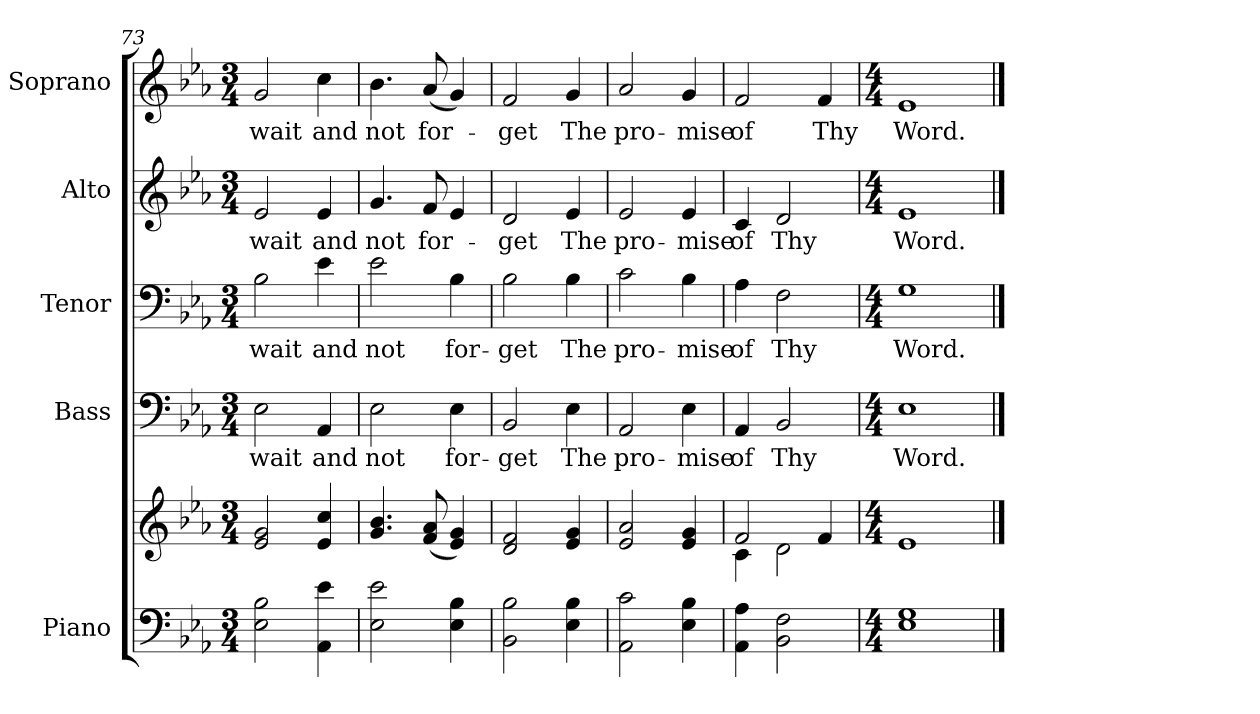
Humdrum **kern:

**kern	**kern	**kern	**text	**kern	**text	**kern	**text	**kern	**text
*part5	*part5	*part4	*part4	*part3	*part3	*part2	*part2	*part1	*part1
*staff6	*staff5	*staff4	*staff4	*staff3	*staff3	*staff2	*staff2	*staff1	*staff1
*I"Piano	*	*I"Bass	*	*I"Tenor	*	*I"Alto	*	*I"Soprano	*
*I'Pno.	*	*I'B.	*	*I'T.	*	*I'A.	*	*I'S.	*
!!LO:PB:g=z
*clefF4	*clefG2	*clefF4	*	*clefF4	*	*clefG2	*	*clefG2	*
*k[b-e-a-]	*k[b-e-a-]	*k[b-e-a-]	*	*k[b-e-a-]	*	*k[b-e-a-]	*	*k[b-e-a-]	*
*E-:	*E-:	*E-:	*	*E-:	*	*E-:	*	*E-:	*
*M3/4	*M3/4	*M3/4	*	*M3/4	*	*M3/4	*	*M3/4	*
=73	=73	=73	=73	=73	=73	=73	=73	=73	=73
!	!	!	!LO:LY:b:color=#000000	!	!	!	!	!	!
!	!	!	!	!	!LO:LY:b:color=#000000	!	!	!	!
!	!	!	!	!	!	!	!LO:LY:b:color=#000000	!	!
!	!	!	!	!	!	!	!	!	!LO:LY:b:color=#000000
2E-i\ 2B-i	2e-i/ 2gi	2E-i\	-wait	2B-i\	-wait	2e-i/	-wait	2gi/	-wait
!	!	!	!LO:LY:b:color=#000000	!	!	!	!	!	!
!	!	!	!	!	!LO:LY:b:color=#000000	!	!	!	!
!	!	!	!	!	!	!	!LO:LY:b:color=#000000	!	!
!	!	!	!	!	!	!	!	!	!LO:LY:b:color=#000000
4AA-i\ 4e-i	4e-i/ 4cci	4AA-i/	and	4e-i\	and	4e-i/	and	4cci\	and
=74	=74	=74	=74	=74	=74	=74	=74	=74	=74
!	!	!	!LO:LY:b:color=#000000	!	!	!	!	!	!
!	!	!	!	!	!LO:LY:b:color=#000000	!	!	!	!
!	!	!	!	!	!	!	!LO:LY:b:color=#000000	!	!
!	!	!	!	!	!	!	!	!	!LO:LY:b:color=#000000
2E-i\ 2e-i	4.gi/ 4.b-i	2E-i\	not	2e-i\	not	4.gi/	not	4.b-i\	not
!	!	!	!	!	!	!	!LO:LY:b:color=#000000	!	!
!	!	!	!	!	!	!	!	!	!LO:LY:b:color=#000000
.	(8fi/ 8a-i	.	.	.	.	8fi/	for-	(8a-i/	for-
!	!	!	!LO:LY:b:color=#000000	!	!	!	!	!	!
!	!	!	!	!	!LO:LY:b:color=#000000	!	!	!	!
4E-i\ 4B-i	4e-i/ 4gi)	4E-i\	for-	4B-i\	for-	4e-i/	.	4gi/)	.
=75	=75	=75	=75	=75	=75	=75	=75	=75	=75
!	!	!	!LO:LY:b:color=#000000	!	!	!	!	!	!
!	!	!	!	!	!LO:LY:b:color=#000000	!	!	!	!
!	!	!	!	!	!	!	!LO:LY:b:color=#000000	!	!
!	!	!	!	!	!	!	!	!	!LO:LY:b:color=#000000
2BB-i\ 2B-i	2di/ 2fi	2BB-i/	-get	2B-i\	-get	2di/	-get	2fi/	-get
!	!	!	!LO:LY:b:color=#000000	!	!	!	!	!	!
!	!	!	!	!	!LO:LY:b:color=#000000	!	!	!	!
!	!	!	!	!	!	!	!LO:LY:b:color=#000000	!	!
!	!	!	!	!	!	!	!	!	!LO:LY:b:color=#000000
4E-i\ 4B-i	4e-i/ 4gi	4E-i\	The	4B-i\	The	4e-i/	The	4gi/	The
!!LO:PB:g=z
=76	=76	=76	=76	=76	=76	=76	=76	=76	=76
!	!	!	!LO:LY:b:color=#000000	!	!	!	!	!	!
!	!	!	!	!	!LO:LY:b:color=#000000	!	!	!	!
!	!	!	!	!	!	!	!LO:LY:b:color=#000000	!	!
!	!	!	!	!	!	!	!	!	!LO:LY:b:color=#000000
2AA-i\ 2ci	2e-i/ 2a-i	2AA-i/	pro-	2ci\	pro-	2e-i/	pro-	2a-i/	pro-
!	!	!	!LO:LY:b:color=#000000	!	!	!	!	!	!
!	!	!	!	!	!LO:LY:b:color=#000000	!	!	!	!
!	!	!	!	!	!	!	!LO:LY:b:color=#000000	!	!
!	!	!	!	!	!	!	!	!	!LO:LY:b:color=#000000
4E-i\ 4B-i	4e-i/ 4gi	4E-i\	-mise	4B-i\	-mise	4e-i/	-mise	4gi/	-mise
=77	=77	=77	=77	=77	=77	=77	=77	=77	=77
*	*^	*	*	*	*	*	*	*	*
!	!	!	!	!LO:LY:b:color=#000000	!	!	!	!	!	!
!	!	!	!	!	!	!LO:LY:b:color=#000000	!	!	!	!
!	!	!	!	!	!	!	!	!LO:LY:b:color=#000000	!	!
!	!	!	!	!	!	!	!	!	!	!LO:LY:b:color=#000000
4AA-i\ 4A-i	2fi/	4ci\	4AA-i/	of	4A-i\	of	4ci/	of	2fi/	of
!	!	!	!	!LO:LY:b:color=#000000	!	!	!	!	!	!
!	!	!	!	!	!	!LO:LY:b:color=#000000	!	!	!	!
!	!	!	!	!	!	!	!	!LO:LY:b:color=#000000	!	!
2BB-i\ 2Fi	.	2di\	2BB-i/	Thy	2Fi\	Thy	2di/	Thy	.	.
!	!	!	!	!	!	!	!	!	!	!LO:LY:b:color=#000000
.	4fi/	.	.	.	.	.	.	.	4fi/	Thy
*	*v	*v	*	*	*	*	*	*	*	*
=78	=78	=78	=78	=78	=78	=78	=78	=78	=78
*M4/4	*M4/4	*M4/4	*	*M4/4	*	*M4/4	*	*M4/4	*
!	!	!	!LO:LY:b:color=#000000	!	!	!	!	!	!
!	!	!	!	!	!LO:LY:b:color=#000000	!	!	!	!
!	!	!	!	!	!	!	!LO:LY:b:color=#000000	!	!
!	!	!	!	!	!	!	!	!	!LO:LY:b:color=#000000
1E-i 1Gi	1e-i	1E-i	Word.	1Gi	Word.	1e-i	Word.	1e-i	Word.
==	==	==	==	==	==	==	==	==	==
*-	*-	*-	*-	*-	*-	*-	*-	*-	*-
